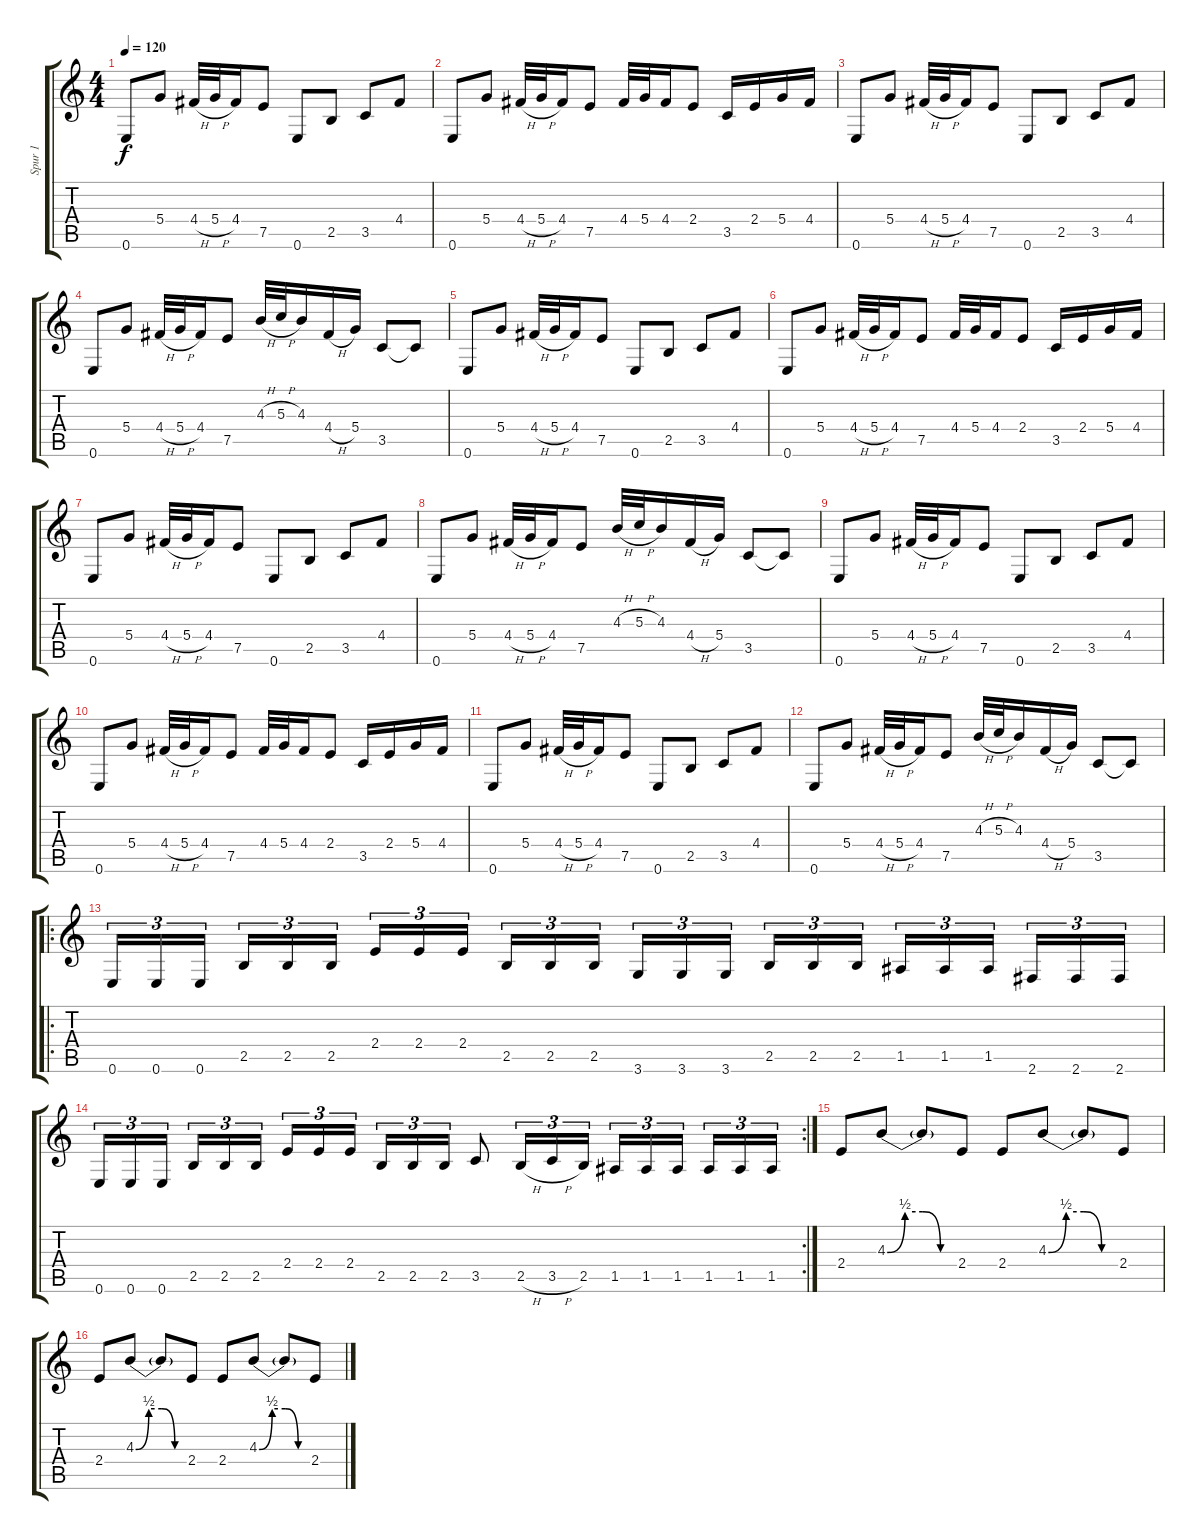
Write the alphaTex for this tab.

\track ("Spur 1" "Spur 1") {instrument distortionguitar}
\staff {score tabs}
\tuning (E4 B3 G3 D3 A2 E2) {hide}
\ts (4 4)
\tempo 120
\clef g2
\ks c
0.6.8{dy f instrument distortionguitar} 5.4.8 4.4{h}.32 5.4{h}.32 4.4.16 7.5.8 0.6.8 2.5.8 3.5.8 4.4.8 |
0.6.8 5.4.8 4.4{h}.32 5.4{h}.32 4.4.16 7.5.8 4.4.32 5.4.32 4.4.16 2.4.8 3.5.16 2.4.16 5.4.16 4.4.16 |
0.6.8 5.4.8 4.4{h}.32 5.4{h}.32 4.4.16 7.5.8 0.6.8 2.5.8 3.5.8 4.4.8 |
0.6.8 5.4.8 4.4{h}.32 5.4{h}.32 4.4.16 7.5.8 4.3{h}.32 5.3{h}.32 4.3.16 4.4{h}.16 5.4.16 3.5.8 3.5{t}.8 |
0.6.8 5.4.8 4.4{h}.32 5.4{h}.32 4.4.16 7.5.8 0.6.8 2.5.8 3.5.8 4.4.8 |
0.6.8 5.4.8 4.4{h}.32 5.4{h}.32 4.4.16 7.5.8 4.4.32 5.4.32 4.4.16 2.4.8 3.5.16 2.4.16 5.4.16 4.4.16 |
0.6.8 5.4.8 4.4{h}.32 5.4{h}.32 4.4.16 7.5.8 0.6.8 2.5.8 3.5.8 4.4.8 |
0.6.8 5.4.8 4.4{h}.32 5.4{h}.32 4.4.16 7.5.8 4.3{h}.32 5.3{h}.32 4.3.16 4.4{h}.16 5.4.16 3.5.8 3.5{t}.8 |
0.6.8 5.4.8 4.4{h}.32 5.4{h}.32 4.4.16 7.5.8 0.6.8 2.5.8 3.5.8 4.4.8 |
0.6.8 5.4.8 4.4{h}.32 5.4{h}.32 4.4.16 7.5.8 4.4.32 5.4.32 4.4.16 2.4.8 3.5.16 2.4.16 5.4.16 4.4.16 |
0.6.8 5.4.8 4.4{h}.32 5.4{h}.32 4.4.16 7.5.8 0.6.8 2.5.8 3.5.8 4.4.8 |
0.6.8 5.4.8 4.4{h}.32 5.4{h}.32 4.4.16 7.5.8 4.3{h}.32 5.3{h}.32 4.3.16 4.4{h}.16 5.4.16 3.5.8 3.5{t}.8 |
\ro
0.6.16{tu (3 2)} 0.6.16{tu (3 2)} 0.6.16{tu (3 2)} 2.5.16{tu (3 2)} 2.5.16{tu (3 2)} 2.5.16{tu (3 2)} 2.4.16{tu (3 2)} 2.4.16{tu (3 2)} 2.4.16{tu (3 2)} 2.5.16{tu (3 2)} 2.5.16{tu (3 2)} 2.5.16{tu (3 2)} 3.6.16{tu (3 2)} 3.6.16{tu (3 2)} 3.6.16{tu (3 2)} 2.5.16{tu (3 2)} 2.5.16{tu (3 2)} 2.5.16{tu (3 2)} 1.5.16{tu (3 2)} 1.5.16{tu (3 2)} 1.5.16{tu (3 2)} 2.6.16{tu (3 2)} 2.6.16{tu (3 2)} 2.6.16{tu (3 2)} |
\rc 2
0.6.16{tu (3 2)} 0.6.16{tu (3 2)} 0.6.16{tu (3 2)} 2.5.16{tu (3 2)} 2.5.16{tu (3 2)} 2.5.16{tu (3 2)} 2.4.16{tu (3 2)} 2.4.16{tu (3 2)} 2.4.16{tu (3 2)} 2.5.16{tu (3 2)} 2.5.16{tu (3 2)} 2.5.16{tu (3 2)} 3.5.8 2.5{h}.16{tu (3 2)} 3.5{h}.16{tu (3 2)} 2.5.16{tu (3 2)} 1.5.16{tu (3 2)} 1.5.16{tu (3 2)} 1.5.16{tu (3 2)} 1.5.16{tu (3 2)} 1.5.16{tu (3 2)} 1.5.16{tu (3 2)} |
2.4.8 4.3{be (custom 0 0 15 2 30 2 45 0 60 0)}.8 4.3{t}.8 2.4.8 2.4.8 4.3{be (custom 0 0 15 2 30 2 45 0 60 0)}.8 4.3{t}.8 2.4.8 |
2.4.8 4.3{be (custom 0 0 15 2 30 2 45 0 60 0)}.8 4.3{t}.8 2.4.8 2.4.8 4.3{be (custom 0 0 15 2 30 2 45 0 60 0)}.8 4.3{t}.8 2.4.8
